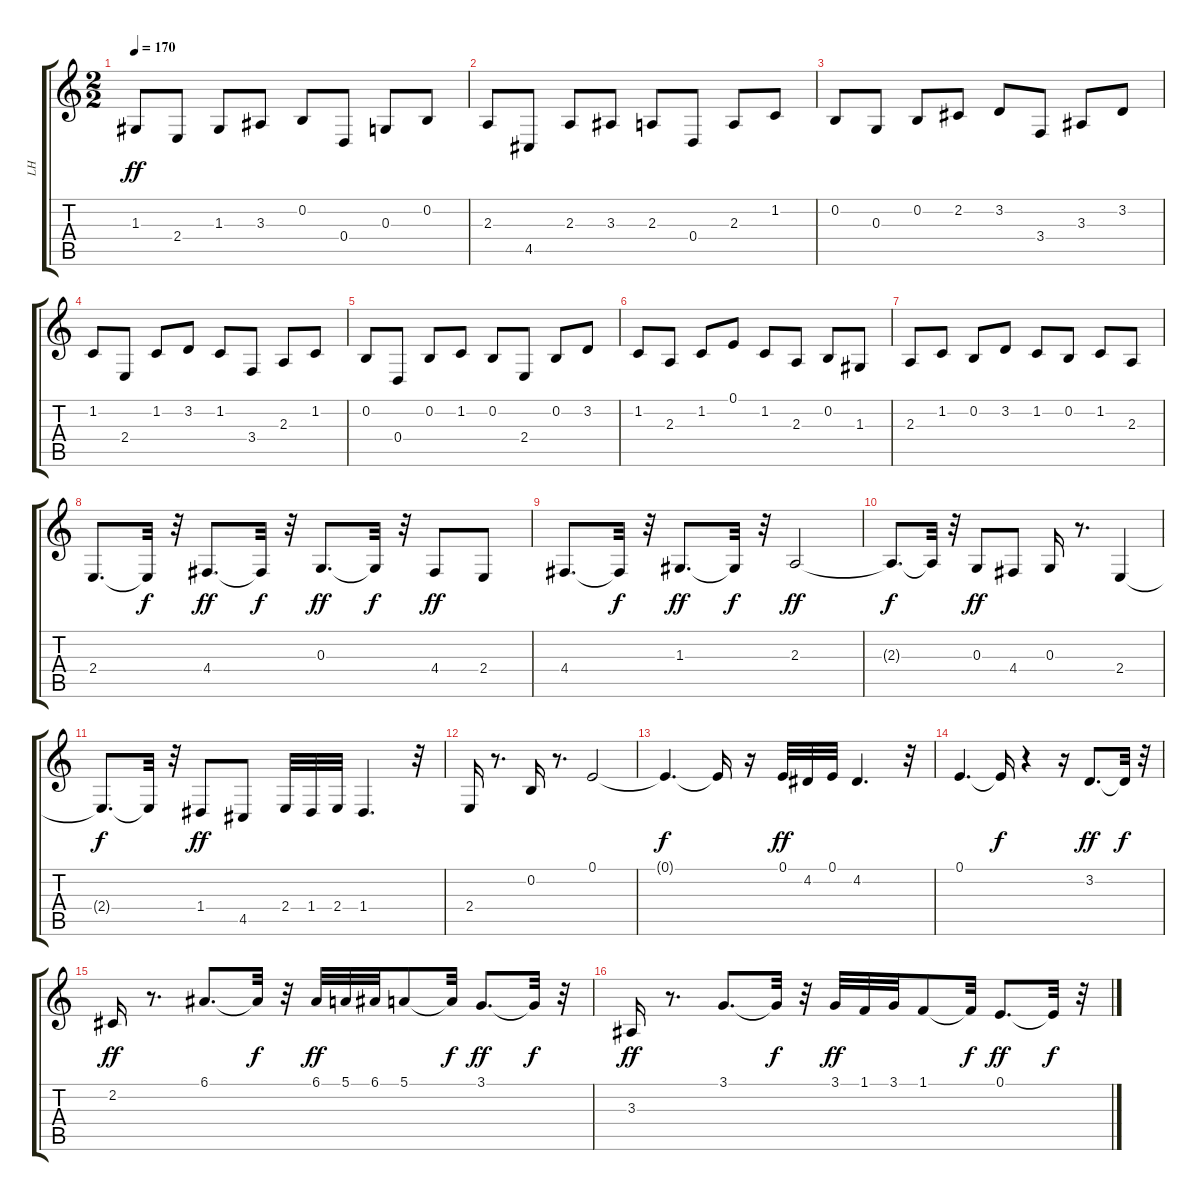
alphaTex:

\track ("LH" "LH") {instrument harpsichord}
\staff {score tabs}
\tuning (E4 B3 G3 D3 A2 E2) {hide}
\ts (2 2)
\tempo 170
\clef g2
\ks c
1.3.8{dy ff} 2.4.8 1.3.8 3.3.8 0.2.8 0.4.8 0.3.8 0.2.8 |
2.3.8 4.5.8 2.3.8 3.3.8 2.3.8 0.4.8 2.3.8 1.2.8 |
0.2.8 0.3.8 0.2.8 2.2.8 3.2.8 3.4.8 3.3.8 3.2.8 |
1.2.8 2.4.8 1.2.8 3.2.8 1.2.8 3.4.8 2.3.8 1.2.8 |
0.2.8 0.4.8 0.2.8 1.2.8 0.2.8 2.4.8 0.2.8 3.2.8 |
1.2.8 2.3.8 1.2.8 0.1.8 1.2.8 2.3.8 0.2.8 1.3.8 |
2.3.8 1.2.8 0.2.8 3.2.8 1.2.8 0.2.8 1.2.8 2.3.8 |
2.4.8{d} 2.4{t}.32{dy f} r.32 4.4.8{d dy ff} 4.4{t}.32{dy f} r.32 0.3.8{d dy ff} 0.3{t}.32{dy f} r.32 4.4.8{dy ff} 2.4.8 |
4.4.8{d} 4.4{t}.32{dy f} r.32 1.3.8{d dy ff} 1.3{t}.32{dy f} r.32 2.3.2{dy ff} |
2.3{t}.8{d dy f} 2.3{t}.32 r.32 0.3.8{dy ff} 4.4.8 0.3.16 r.8{d} 2.4.4 |
2.4{t}.8{d dy f} 2.4{t}.32 r.32 1.4.8{dy ff} 4.5.8 2.4.32 1.4.32 2.4.32 1.4.4{d} r.32 |
2.4.16 r.8{d} 0.2.16 r.8{d} 0.1.2 |
0.1{t}.4{d dy f} 0.1{t}.16 r.16 0.1.32{dy ff} 4.2.32 0.1.32 4.2.4{d} r.32 |
0.1.4{d} 0.1{t}.16{dy f} r.4 r.16 3.2.8{d dy ff} 3.2{t}.32{dy f} r.32 |
2.2.16{dy ff} r.8{d} 6.1.8{d} 6.1{t}.32{dy f} r.32 6.1.32{dy ff} 5.1.32 6.1.32 5.1.8 5.1{t}.32{dy f} 3.1.8{d dy ff} 3.1{t}.32{dy f} r.32 |
3.3.16{dy ff} r.8{d} 3.1.8{d} 3.1{t}.32{dy f} r.32 3.1.32{dy ff} 1.1.32 3.1.32 1.1.8 1.1{t}.32{dy f} 0.1.8{d dy ff} 0.1{t}.32{dy f} r.32
